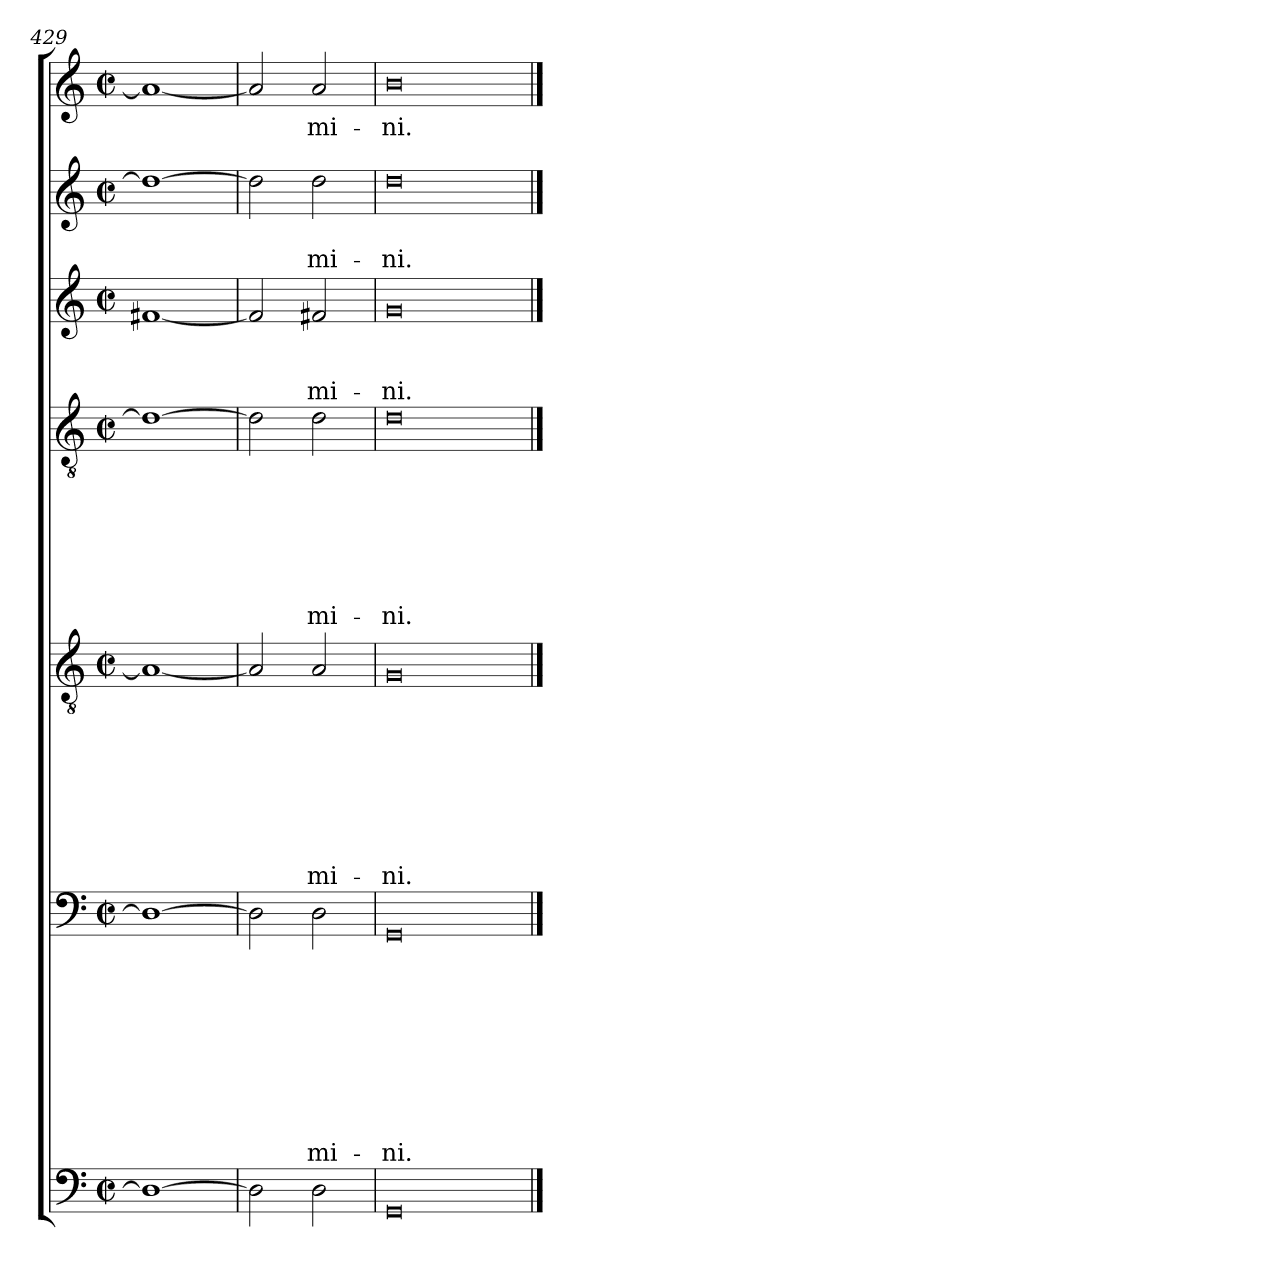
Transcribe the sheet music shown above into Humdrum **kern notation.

**kern	**kern	**text	**text	**text	**text	**text	**text	**text	**text	**text	**kern	**text	**text	**text	**text	**text	**text	**text	**text	**kern	**text	**text	**text	**text	**text	**text	**text	**kern	**text	**text	**text	**kern	**text	**text	**kern	**text
*part7	*part6	*part6	*part6	*part6	*part6	*part6	*part6	*part6	*part6	*part6	*part5	*part5	*part5	*part5	*part5	*part5	*part5	*part5	*part5	*part4	*part4	*part4	*part4	*part4	*part4	*part4	*part4	*part3	*part3	*part3	*part3	*part2	*part2	*part2	*part1	*part1
*staff7	*staff6	*staff6	*staff6	*staff6	*staff6	*staff6	*staff6	*staff6	*staff6	*staff6	*staff5	*staff5	*staff5	*staff5	*staff5	*staff5	*staff5	*staff5	*staff5	*staff4	*staff4	*staff4	*staff4	*staff4	*staff4	*staff4	*staff4	*staff3	*staff3	*staff3	*staff3	*staff2	*staff2	*staff2	*staff1	*staff1
*clefF4	*clefF4	*	*	*	*	*	*	*	*	*	*clefGv2	*	*	*	*	*	*	*	*	*clefGv2	*	*	*	*	*	*	*	*clefG2	*	*	*	*clefG2	*	*	*clefG2	*
*k[]	*k[]	*	*	*	*	*	*	*	*	*	*k[]	*	*	*	*	*	*	*	*	*k[]	*	*	*	*	*	*	*	*k[]	*	*	*	*k[]	*	*	*k[]	*
*C:	*C:	*	*	*	*	*	*	*	*	*	*C:	*	*	*	*	*	*	*	*	*C:	*	*	*	*	*	*	*	*C:	*	*	*	*C:	*	*	*C:	*
*M2/2	*M2/2	*	*	*	*	*	*	*	*	*	*M2/2	*	*	*	*	*	*	*	*	*M2/2	*	*	*	*	*	*	*	*M2/2	*	*	*	*M2/2	*	*	*M2/2	*
*met(c|)	*met(c|)	*	*	*	*	*	*	*	*	*	*met(c|)	*	*	*	*	*	*	*	*	*met(c|)	*	*	*	*	*	*	*	*met(c|)	*	*	*	*met(c|)	*	*	*met(c|)	*
=429	=429	=429	=429	=429	=429	=429	=429	=429	=429	=429	=429	=429	=429	=429	=429	=429	=429	=429	=429	=429	=429	=429	=429	=429	=429	=429	=429	=429	=429	=429	=429	=429	=429	=429	=429	=429
1D_	1D_	.	.	.	.	.	.	.	.	.	1A_	.	.	.	.	.	.	.	.	1d_	.	.	.	.	.	.	.	[1f#X	.	.	.	1dd_	.	.	1a_	.
=430	=430	=430	=430	=430	=430	=430	=430	=430	=430	=430	=430	=430	=430	=430	=430	=430	=430	=430	=430	=430	=430	=430	=430	=430	=430	=430	=430	=430	=430	=430	=430	=430	=430	=430	=430	=430
2D\]	2D\]	.	.	.	.	.	.	.	.	.	2A/]	.	.	.	.	.	.	.	.	2d\]	.	.	.	.	.	.	.	2f#/]	.	.	.	2dd\]	.	.	2a/]	.
2D\	2D\	.	.	.	.	.	.	.	.	-mi-	2A/	.	.	.	.	.	.	.	-mi-	2d\	.	.	.	.	.	.	-mi-	2f#X/	.	.	-mi-	2dd\	.	-mi-	2a/	-mi-
=431	=431	=431	=431	=431	=431	=431	=431	=431	=431	=431	=431	=431	=431	=431	=431	=431	=431	=431	=431	=431	=431	=431	=431	=431	=431	=431	=431	=431	=431	=431	=431	=431	=431	=431	=431	=431
0GG	0GG	.	.	.	.	.	.	.	.	-ni.	0G	.	.	.	.	.	.	.	-ni.	0d	.	.	.	.	.	.	-ni.	0g	.	.	-ni.	0dd	.	-ni.	0b	-ni.
==	==	==	==	==	==	==	==	==	==	==	==	==	==	==	==	==	==	==	==	==	==	==	==	==	==	==	==	==	==	==	==	==	==	==	==	==
*-	*-	*-	*-	*-	*-	*-	*-	*-	*-	*-	*-	*-	*-	*-	*-	*-	*-	*-	*-	*-	*-	*-	*-	*-	*-	*-	*-	*-	*-	*-	*-	*-	*-	*-	*-	*-
